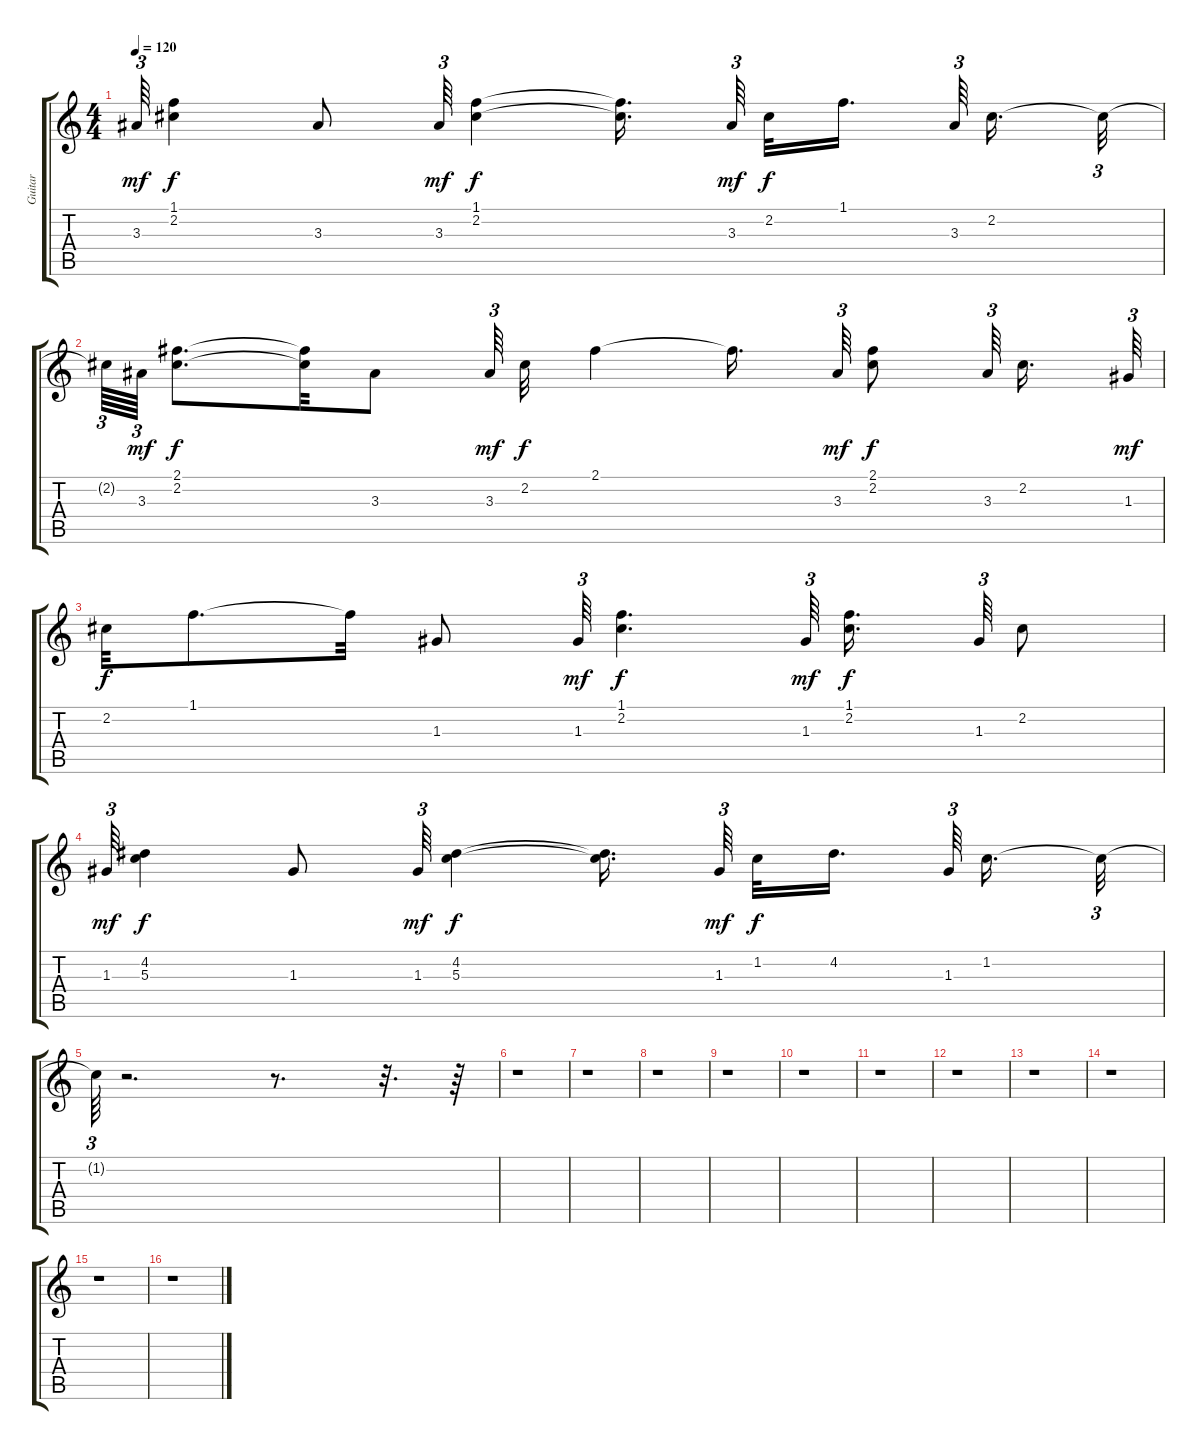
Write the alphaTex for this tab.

\track ("Guitar" "Guitar") {instrument acousticguitarsteel}
\staff {score tabs}
\tuning (E4 B3 G3 D3 A2 E2) {hide}
\ts (4 4)
\tempo 120
\clef g2
\ks c
3.3.64{tu (3 2) dy mf} (1.1 2.2).4{dy f} 3.3.8 3.3.64{tu (3 2) dy mf} (1.1 2.2).4{dy f} (1.1{t} 2.2{t}).16{d} 3.3.64{tu (3 2) dy mf} 2.2.32{dy f} 1.1.16{d beam splitsecondary} 3.3.64{tu (3 2) beam splitsecondary} 2.2.16{d} 2.2{t}.32{tu (3 2)} |
2.2{t}.64{tu (3 2)} 3.3.64{tu (3 2) dy mf} (2.1 2.2).8{d dy f} (2.1{t} 2.2{t}).32 3.3.8 3.3.64{tu (3 2) dy mf} 2.2.32{dy f} 2.1.4 2.1{t}.16{d} 3.3.64{tu (3 2) dy mf} (2.1 2.2).8{dy f} 3.3.64{tu (3 2) beam splitsecondary} 2.2.16{d} 1.3.64{tu (3 2) dy mf} |
2.2.32{dy f} 1.1.8{d} 1.1{t}.32 1.3.8 1.3.64{tu (3 2) dy mf} (1.1 2.2).4{d dy f} 1.3.64{tu (3 2) dy mf beam splitsecondary} (1.1 2.2).16{d dy f beam splitsecondary} 1.3.64{tu (3 2)} 2.2.8 |
1.3.64{tu (3 2) dy mf} (4.2 5.3).4{dy f} 1.3.8 1.3.64{tu (3 2) dy mf} (4.2 5.3).4{dy f} (4.2{t} 5.3{t}).16{d} 1.3.64{tu (3 2) dy mf} 1.2.32{dy f} 4.2.16{d beam splitsecondary} 1.3.64{tu (3 2) beam splitsecondary} 1.2.16{d} 1.2{t}.32{tu (3 2)} |
1.2{t}.64{tu (3 2)} r.2{d} r.8{d} r.32{d} r.64 |
r.1 |
r.1 |
r.1 |
r.1 |
r.1 |
r.1 |
r.1 |
r.1 |
r.1 |
r.1 |
r.1
